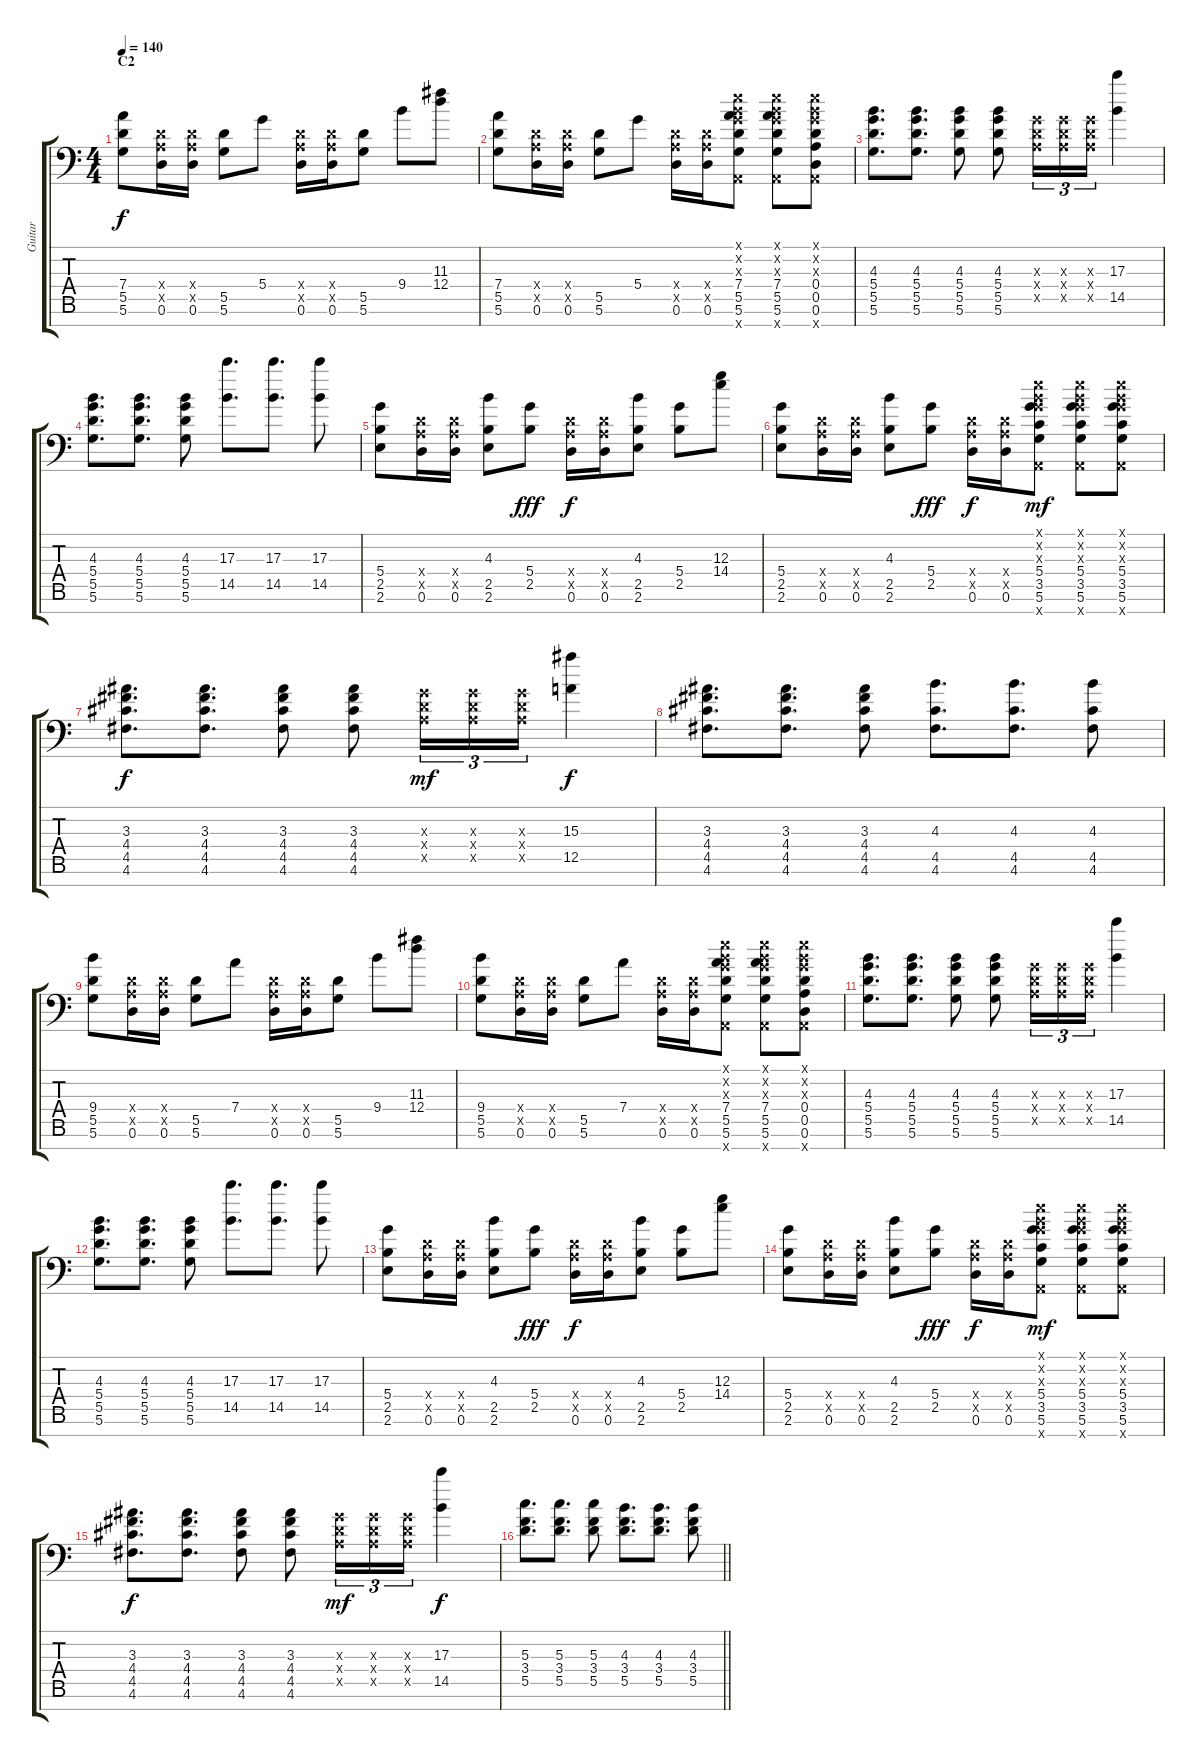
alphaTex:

\track ("Guitar" "Guitar") {instrument distortionguitar}
\staff {score tabs}
\tuning (E4 B3 G3 D3 A2 D2 A1) {hide}
\ts (4 4)
\section ("" "C2")
\tempo 140
\clef f4
\ks c
(7.4 5.5 5.6).8{dy f} (0.4{x} 0.5{x} 0.6).16 (0.4{x} 0.5{x} 0.6).16 (5.5 5.6).8 5.4.8 (0.4{x} 0.5{x} 0.6).16 (0.4{x} 0.5{x} 0.6).16 (5.5 5.6).8 9.4.8 (11.3 12.4).8 |
(7.4 5.5 5.6).8 (0.4{x} 0.5{x} 0.6).16 (0.4{x} 0.5{x} 0.6).16 (5.5 5.6).8 5.4.8 (0.4{x} 0.5{x} 0.6).16 (0.4{x} 0.5{x} 0.6).16 (0.1{x} 0.2{x} 0.3{x} 7.4 5.5 5.6 0.7{x}).8 (0.1{x} 0.2{x} 0.3{x} 7.4 5.5 5.6 0.7{x}).8 (0.1{x} 0.2{x} 0.3{x} 0.4 0.5 0.6 0.7{x}).8 |
(4.3 5.4 5.5 5.6).8{d} (4.3 5.4 5.5 5.6).8{d} (4.3 5.4 5.5 5.6).8 (4.3 5.4 5.5 5.6).8 (0.3{x} 0.4{x} 0.5{x}).16{tu (3 2)} (0.3{x} 0.4{x} 0.5{x}).16{tu (3 2)} (0.3{x} 0.4{x} 0.5{x}).16{tu (3 2)} (17.3 14.5).4 |
(4.3 5.4 5.5 5.6).8{d} (4.3 5.4 5.5 5.6).8{d} (4.3 5.4 5.5 5.6).8 (17.3 14.5).8{d} (17.3 14.5).8{d} (17.3 14.5).8 |
(5.4 2.5 2.6).8 (0.4{x} 0.5{x} 0.6).16 (0.4{x} 0.5{x} 0.6).16 (4.3 2.5 2.6).8 (5.4 2.5).8{dy fff} (0.4{x} 0.5{x} 0.6).16{dy f} (0.4{x} 0.5{x} 0.6).16 (4.3 2.5 2.6).8 (5.4 2.5).8 (12.3 14.4).8 |
(5.4 2.5 2.6).8 (0.4{x} 0.5{x} 0.6).16 (0.4{x} 0.5{x} 0.6).16 (4.3 2.5 2.6).8 (5.4 2.5).8{dy fff} (0.4{x} 0.5{x} 0.6).16{dy f} (0.4{x} 0.5{x} 0.6).16 (0.1{x} 0.2{x} 0.3{x} 5.4 3.5 5.6 0.7{x}).8{dy mf} (0.1{x} 0.2{x} 0.3{x} 5.4 3.5 5.6 0.7{x}).8 (0.1{x} 0.2{x} 0.3{x} 5.4 3.5 5.6 0.7{x}).8 |
(3.3 4.4 4.5 4.6).8{d dy f} (3.3 4.4 4.5 4.6).8{d} (3.3 4.4 4.5 4.6).8 (3.3 4.4 4.5 4.6).8 (0.3{x} 0.4{x} 0.5{x}).16{tu (3 2) dy mf} (0.3{x} 0.4{x} 0.5{x}).16{tu (3 2)} (0.3{x} 0.4{x} 0.5{x}).16{tu (3 2)} (15.3 12.5).4{dy f} |
(3.3 4.4 4.5 4.6).8{d} (3.3 4.4 4.5 4.6).8{d} (3.3 4.4 4.5 4.6).8 (4.3 4.5 4.6).8{d} (4.3 4.5 4.6).8{d} (4.3 4.5 4.6).8 |
(9.4 5.5 5.6).8 (0.4{x} 0.5{x} 0.6).16 (0.4{x} 0.5{x} 0.6).16 (5.5 5.6).8 7.4.8 (0.4{x} 0.5{x} 0.6).16 (0.4{x} 0.5{x} 0.6).16 (5.5 5.6).8 9.4.8 (11.3 12.4).8 |
(9.4 5.5 5.6).8 (0.4{x} 0.5{x} 0.6).16 (0.4{x} 0.5{x} 0.6).16 (5.5 5.6).8 7.4.8 (0.4{x} 0.5{x} 0.6).16 (0.4{x} 0.5{x} 0.6).16 (0.1{x} 0.2{x} 0.3{x} 7.4 5.5 5.6 0.7{x}).8 (0.1{x} 0.2{x} 0.3{x} 7.4 5.5 5.6 0.7{x}).8 (0.1{x} 0.2{x} 0.3{x} 0.4 0.5 0.6 0.7{x}).8 |
(4.3 5.4 5.5 5.6).8{d} (4.3 5.4 5.5 5.6).8{d} (4.3 5.4 5.5 5.6).8 (4.3 5.4 5.5 5.6).8 (0.3{x} 0.4{x} 0.5{x}).16{tu (3 2)} (0.3{x} 0.4{x} 0.5{x}).16{tu (3 2)} (0.3{x} 0.4{x} 0.5{x}).16{tu (3 2)} (17.3 14.5).4 |
(4.3 5.4 5.5 5.6).8{d} (4.3 5.4 5.5 5.6).8{d} (4.3 5.4 5.5 5.6).8 (17.3 14.5).8{d} (17.3 14.5).8{d} (17.3 14.5).8 |
(5.4 2.5 2.6).8 (0.4{x} 0.5{x} 0.6).16 (0.4{x} 0.5{x} 0.6).16 (4.3 2.5 2.6).8 (5.4 2.5).8{dy fff} (0.4{x} 0.5{x} 0.6).16{dy f} (0.4{x} 0.5{x} 0.6).16 (4.3 2.5 2.6).8 (5.4 2.5).8 (12.3 14.4).8 |
(5.4 2.5 2.6).8 (0.4{x} 0.5{x} 0.6).16 (0.4{x} 0.5{x} 0.6).16 (4.3 2.5 2.6).8 (5.4 2.5).8{dy fff} (0.4{x} 0.5{x} 0.6).16{dy f} (0.4{x} 0.5{x} 0.6).16 (0.1{x} 0.2{x} 0.3{x} 5.4 3.5 5.6 0.7{x}).8{dy mf} (0.1{x} 0.2{x} 0.3{x} 5.4 3.5 5.6 0.7{x}).8 (0.1{x} 0.2{x} 0.3{x} 5.4 3.5 5.6 0.7{x}).8 |
(3.3 4.4 4.5 4.6).8{d dy f} (3.3 4.4 4.5 4.6).8{d} (3.3 4.4 4.5 4.6).8 (3.3 4.4 4.5 4.6).8 (0.3{x} 0.4{x} 0.5{x}).16{tu (3 2) dy mf} (0.3{x} 0.4{x} 0.5{x}).16{tu (3 2)} (0.3{x} 0.4{x} 0.5{x}).16{tu (3 2)} (17.3 14.5).4{dy f} |
\barLineRight lightlight
(5.3 3.4 5.5).8{d} (5.3 3.4 5.5).8{d} (5.3 3.4 5.5).8 (4.3 3.4 5.5).8{d} (4.3 3.4 5.5).8{d} (4.3 3.4 5.5).8
